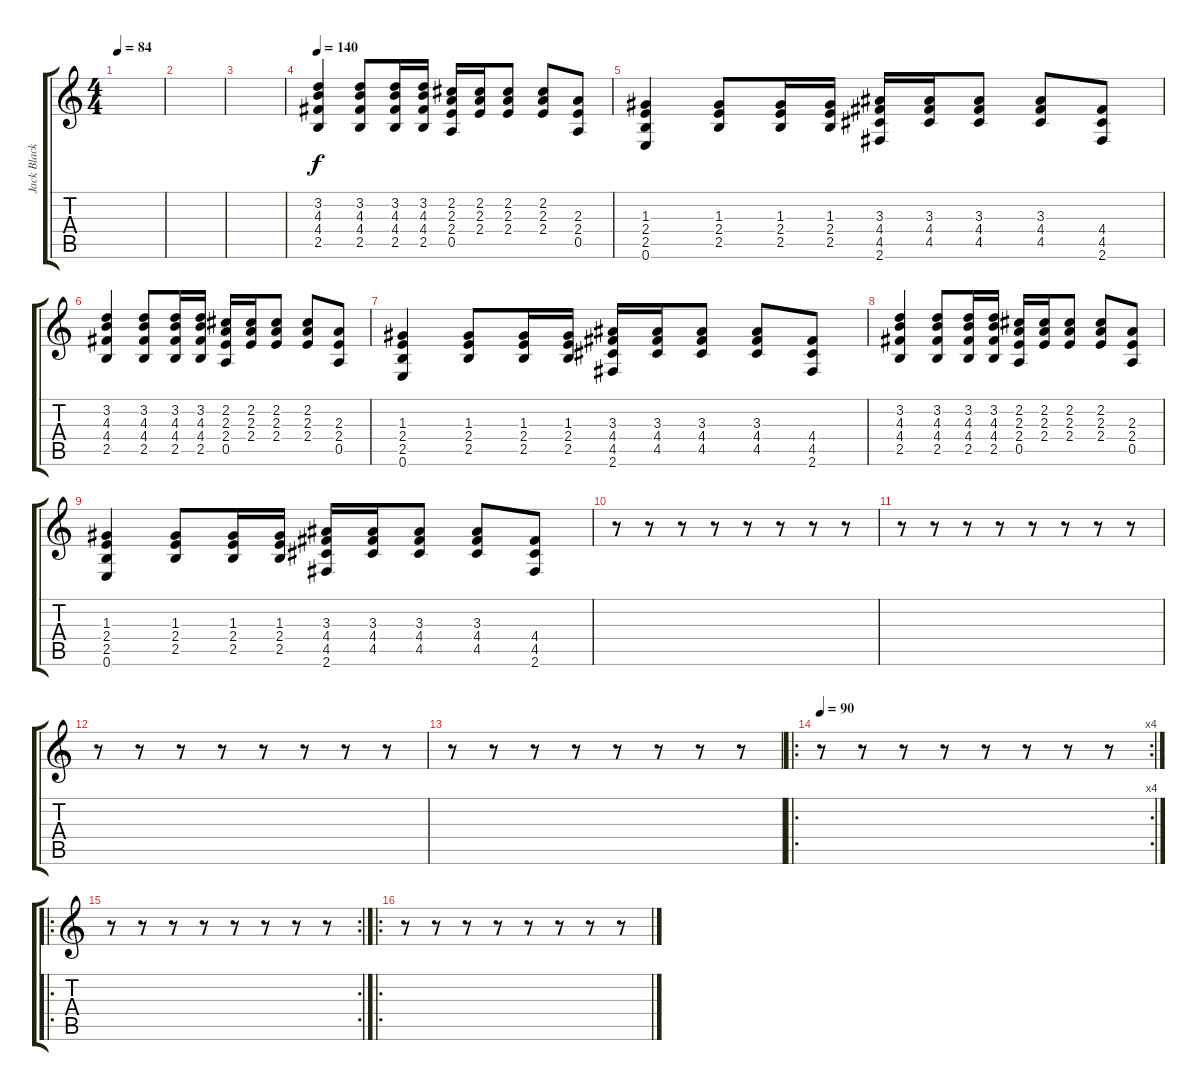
\track ("Jack Black" "Jack Black") {instrument acousticguitarsteel}
\staff {score tabs}
\tuning (E4 B3 G3 D3 A2 E2) {hide}
\ts (4 4)
\tempo 84
\clef g2
\ks c
|
|
|
\tempo 140
(3.2 4.3 4.4 2.5).4 (3.2 4.3 4.4 2.5).8 (3.2 4.3 4.4 2.5).16 (3.2 4.3 4.4 2.5).16 (2.2 2.3 2.4 0.5).16 (2.2 2.3 2.4).16 (2.2 2.3 2.4).8 (2.2 2.3 2.4).8 (2.3 2.4 0.5).8 |
(1.3 2.4 2.5 0.6).4 (1.3 2.4 2.5).8 (1.3 2.4 2.5).16 (1.3 2.4 2.5).16 (3.3 4.4 4.5 2.6).16 (3.3 4.4 4.5).16 (3.3 4.4 4.5).8 (3.3 4.4 4.5).8 (4.4 4.5 2.6).8 |
(3.2 4.3 4.4 2.5).4 (3.2 4.3 4.4 2.5).8 (3.2 4.3 4.4 2.5).16 (3.2 4.3 4.4 2.5).16 (2.2 2.3 2.4 0.5).16 (2.2 2.3 2.4).16 (2.2 2.3 2.4).8 (2.2 2.3 2.4).8 (2.3 2.4 0.5).8 |
(1.3 2.4 2.5 0.6).4 (1.3 2.4 2.5).8 (1.3 2.4 2.5).16 (1.3 2.4 2.5).16 (3.3 4.4 4.5 2.6).16 (3.3 4.4 4.5).16 (3.3 4.4 4.5).8 (3.3 4.4 4.5).8 (4.4 4.5 2.6).8 |
(3.2 4.3 4.4 2.5).4 (3.2 4.3 4.4 2.5).8 (3.2 4.3 4.4 2.5).16 (3.2 4.3 4.4 2.5).16 (2.2 2.3 2.4 0.5).16 (2.2 2.3 2.4).16 (2.2 2.3 2.4).8 (2.2 2.3 2.4).8 (2.3 2.4 0.5).8 |
(1.3 2.4 2.5 0.6).4 (1.3 2.4 2.5).8 (1.3 2.4 2.5).16 (1.3 2.4 2.5).16 (3.3 4.4 4.5 2.6).16 (3.3 4.4 4.5).16 (3.3 4.4 4.5).8 (3.3 4.4 4.5).8 (4.4 4.5 2.6).8 |
r.8 r.8 r.8 r.8 r.8 r.8 r.8 r.8 |
r.8 r.8 r.8 r.8 r.8 r.8 r.8 r.8 |
r.8 r.8 r.8 r.8 r.8 r.8 r.8 r.8 |
r.8 r.8 r.8 r.8 r.8 r.8 r.8 r.8 |
\ro
\rc 4
\tempo 90
r.8 r.8 r.8 r.8 r.8 r.8 r.8 r.8 |
\ro
\rc 2
r.8 r.8 r.8 r.8 r.8 r.8 r.8 r.8 |
\ro
r.8 r.8 r.8 r.8 r.8 r.8 r.8 r.8
